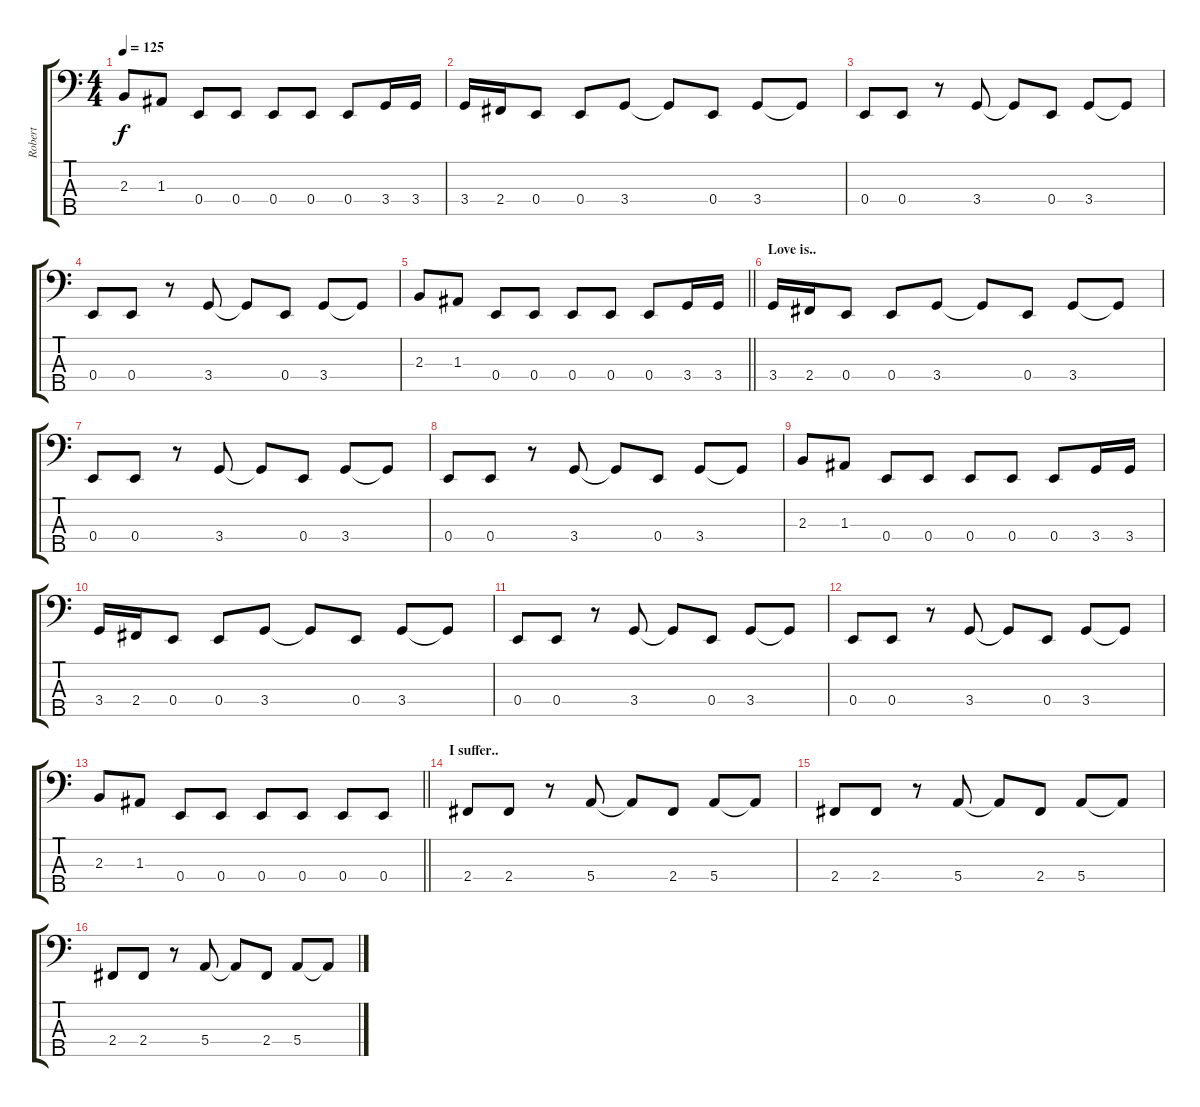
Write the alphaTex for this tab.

\track ("Robert" "Robert") {instrument electricbassfinger}
\staff {score tabs}
\tuning (G2 D2 A1 E1 B0) {hide}
\ts (4 4)
\tempo 125
\clef f4
\ks c
2.3.8{dy f} 1.3.8 0.4.8 0.4.8 0.4.8 0.4.8 0.4.8 3.4.16 3.4.16 |
3.4.16 2.4.16 0.4.8 0.4.8 3.4.8 3.4{t}.8 0.4.8 3.4.8 3.4{t}.8 |
0.4.8 0.4.8 r.8 3.4.8 3.4{t}.8 0.4.8 3.4.8 3.4{t}.8 |
0.4.8 0.4.8 r.8 3.4.8 3.4{t}.8 0.4.8 3.4.8 3.4{t}.8 |
\barLineRight lightlight
2.3.8 1.3.8 0.4.8 0.4.8 0.4.8 0.4.8 0.4.8 3.4.16 3.4.16 |
\section ("" "Love is..")
3.4.16 2.4.16 0.4.8 0.4.8 3.4.8 3.4{t}.8 0.4.8 3.4.8 3.4{t}.8 |
0.4.8 0.4.8 r.8 3.4.8 3.4{t}.8 0.4.8 3.4.8 3.4{t}.8 |
0.4.8 0.4.8 r.8 3.4.8 3.4{t}.8 0.4.8 3.4.8 3.4{t}.8 |
2.3.8 1.3.8 0.4.8 0.4.8 0.4.8 0.4.8 0.4.8 3.4.16 3.4.16 |
3.4.16 2.4.16 0.4.8 0.4.8 3.4.8 3.4{t}.8 0.4.8 3.4.8 3.4{t}.8 |
0.4.8 0.4.8 r.8 3.4.8 3.4{t}.8 0.4.8 3.4.8 3.4{t}.8 |
0.4.8 0.4.8 r.8 3.4.8 3.4{t}.8 0.4.8 3.4.8 3.4{t}.8 |
\barLineRight lightlight
2.3.8 1.3.8 0.4.8 0.4.8 0.4.8 0.4.8 0.4.8 0.4.8 |
\section ("" "I suffer..")
2.4.8 2.4.8 r.8 5.4.8 5.4{t}.8 2.4.8 5.4.8 5.4{t}.8 |
2.4.8 2.4.8 r.8 5.4.8 5.4{t}.8 2.4.8 5.4.8 5.4{t}.8 |
2.4.8 2.4.8 r.8 5.4.8 5.4{t}.8 2.4.8 5.4.8 5.4{t}.8
